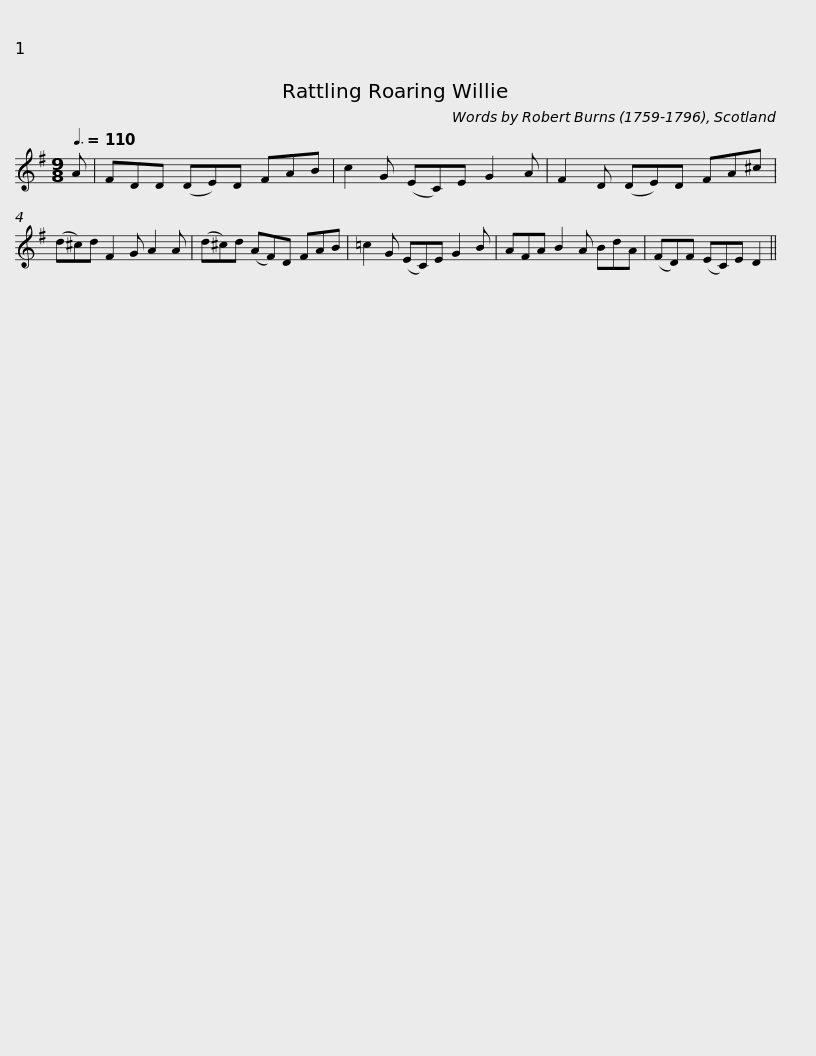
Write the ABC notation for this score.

X:1
L:1/8
Q:3/8=110
M:9/8
I:linebreak $
K:G
V:1 treble
V:1
 A | FDD (DE)D FAB | c2 G (EC)E G2 A | F2 D (DE)D FA^c | (d^c)d F2 G A2 A |$ %5
 (d^c)d (AF)D FAB | =c2 G (EC)E G2 B | AFA B2 A BdA | (FD)F (EC)E D2 || %9
